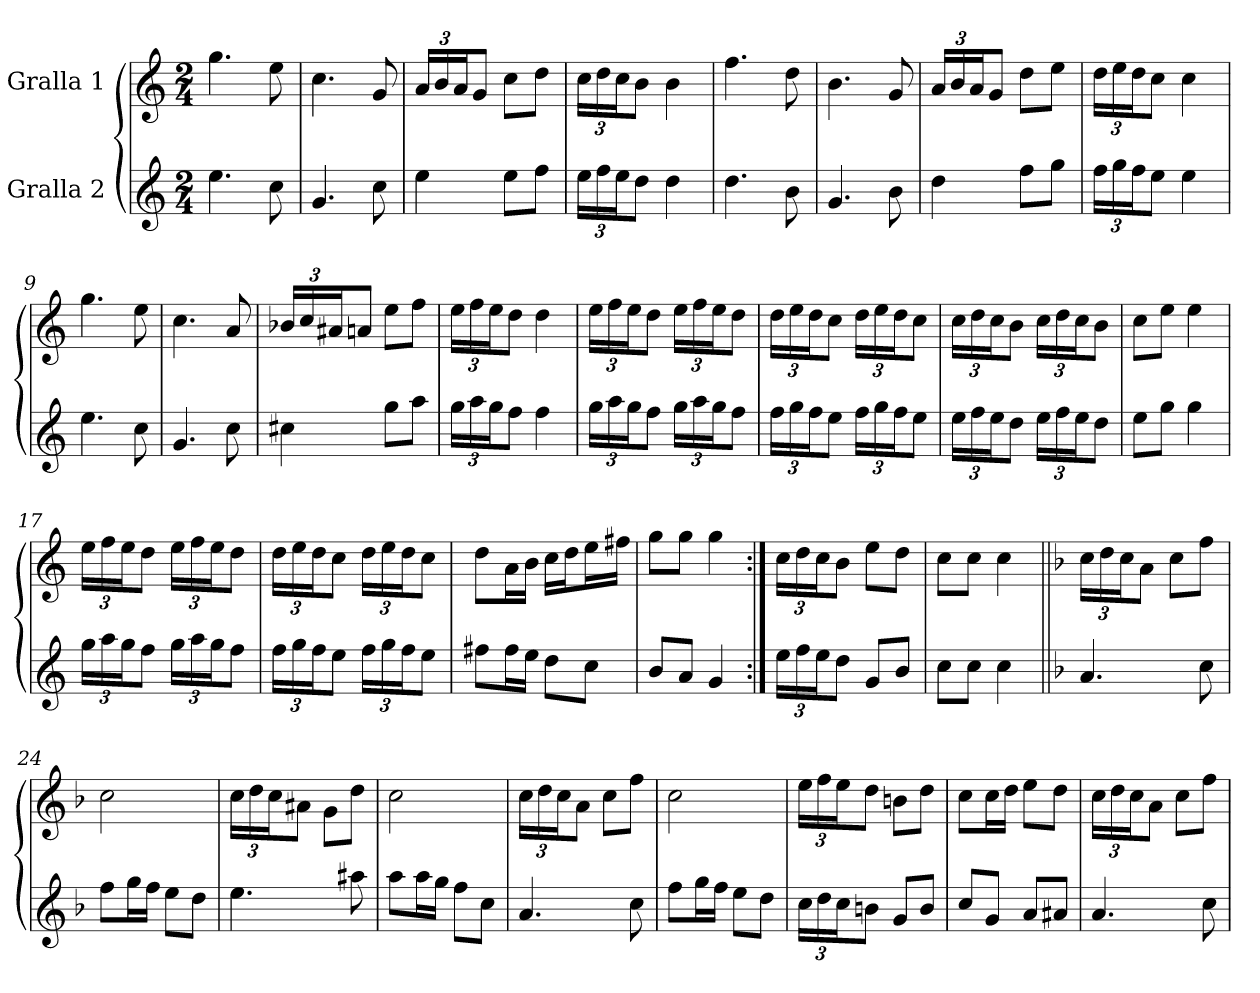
**kern	**kern
*part2	*part1
*staff2	*staff1
*I"Gralla 2	*I"Gralla 1
*clefG2	*clefG2
*k[]	*k[]
*M2/4	*M2/4
=1	=1
4.ee	4.gg
8cc	8ee
=2	=2
4.g	4.cc
8cc	8g
=3	=3
4ee	24a/LL
.	24b/
.	24a/J
.	8g/J
8ee\L	8cc\L
8ff\J	8dd\J
=4	=4
24ee\LL	24cc\LL
24ff\	24dd\
24ee\J	24cc\J
8dd\J	8b\J
4dd	4b
=5	=5
4.dd	4.ff
8b	8dd
=6	=6
4.g	4.b
8b	8g
=7	=7
4dd	24a/LL
.	24b/
.	24a/J
.	8g/J
8ff\L	8dd\L
8gg\J	8ee\J
=8	=8
24ff\LL	24dd\LL
24gg\	24ee\
24ff\J	24dd\J
8ee\J	8cc\J
4ee	4cc
=9	=9
4.ee	4.gg
8cc	8ee
=10	=10
4.g	4.cc
8cc	8a
=11	=11
4cc#	24b-/LL
.	24cc/
.	24a#/J
.	8a/J
8gg\L	8ee\L
8aa\J	8ff\J
=12	=12
24gg\LL	24ee\LL
24aa\	24ff\
24gg\J	24ee\J
8ff\J	8dd\J
4ff	4dd
=13	=13
24gg\LL	24ee\LL
24aa\	24ff\
24gg\J	24ee\J
8ff\J	8dd\J
24gg\LL	24ee\LL
24aa\	24ff\
24gg\J	24ee\J
8ff\J	8dd\J
=14	=14
24ff\LL	24dd\LL
24gg\	24ee\
24ff\J	24dd\J
8ee\J	8cc\J
24ff\LL	24dd\LL
24gg\	24ee\
24ff\J	24dd\J
8ee\J	8cc\J
=15	=15
24ee\LL	24cc\LL
24ff\	24dd\
24ee\J	24cc\J
8dd\J	8b\J
24ee\LL	24cc\LL
24ff\	24dd\
24ee\J	24cc\J
8dd\J	8b\J
=16	=16
8ee\L	8cc\L
8gg\J	8ee\J
4gg	4ee
=17	=17
24gg\LL	24ee\LL
24aa\	24ff\
24gg\J	24ee\J
8ff\J	8dd\J
24gg\LL	24ee\LL
24aa\	24ff\
24gg\J	24ee\J
8ff\J	8dd\J
=18	=18
24ff\LL	24dd\LL
24gg\	24ee\
24ff\J	24dd\J
8ee\J	8cc\J
24ff\LL	24dd\LL
24gg\	24ee\
24ff\J	24dd\J
8ee\J	8cc\J
=19	=19
8ff#\L	8dd\L
16ff#\L	16a\L
16ee\JJ	16b\JJ
8dd\L	16cc\LL
.	16dd\J
8cc\J	16ee\L
.	16ff#\JJ
=20	=20
8b/L	8gg\L
8a/J	8gg\J
4g	4gg
=21:|!	=21:|!
24ee\LL	24cc\LL
24ff\	24dd\
24ee\J	24cc\J
8dd\J	8b\J
8g/L	8ee\L
8b/J	8dd\J
=22	=22
8cc\L	8cc\L
8cc\J	8cc\J
4cc	4cc
=23||	=23||
*k[b-]	*k[b-]
4.a	24cc\LL
.	24dd\
.	24cc\J
.	8a\J
.	8cc\L
8cc	8ff\J
=24	=24
8ff\L	2cc
16gg\L	.
16ff\JJ	.
8ee\L	.
8dd\J	.
=25	=25
4.ee	24cc\LL
.	24dd\
.	24cc\J
.	8a#\J
.	8g\L
8aa#	8dd\J
=26	=26
8aa\L	2cc
16aa\L	.
16gg\JJ	.
8ff\L	.
8cc\J	.
=27	=27
4.a	24cc\LL
.	24dd\
.	24cc\J
.	8a\J
.	8cc\L
8cc	8ff\J
=28	=28
8ff\L	2cc
16gg\L	.
16ff\JJ	.
8ee\L	.
8dd\J	.
=29	=29
24cc\LL	24ee\LL
24dd\	24ff\
24cc\J	24ee\J
8b\J	8dd\J
8g/L	8b\L
8b/J	8dd\J
=30	=30
8cc/L	8cc\L
8g/J	16cc\L
.	16dd\JJ
8a/L	8ee\L
8a#/J	8dd\J
=31	=31
4.a	24cc\LL
.	24dd\
.	24cc\J
.	8a\J
.	8cc\L
8cc	8ff\J
=	=
*-	*-
